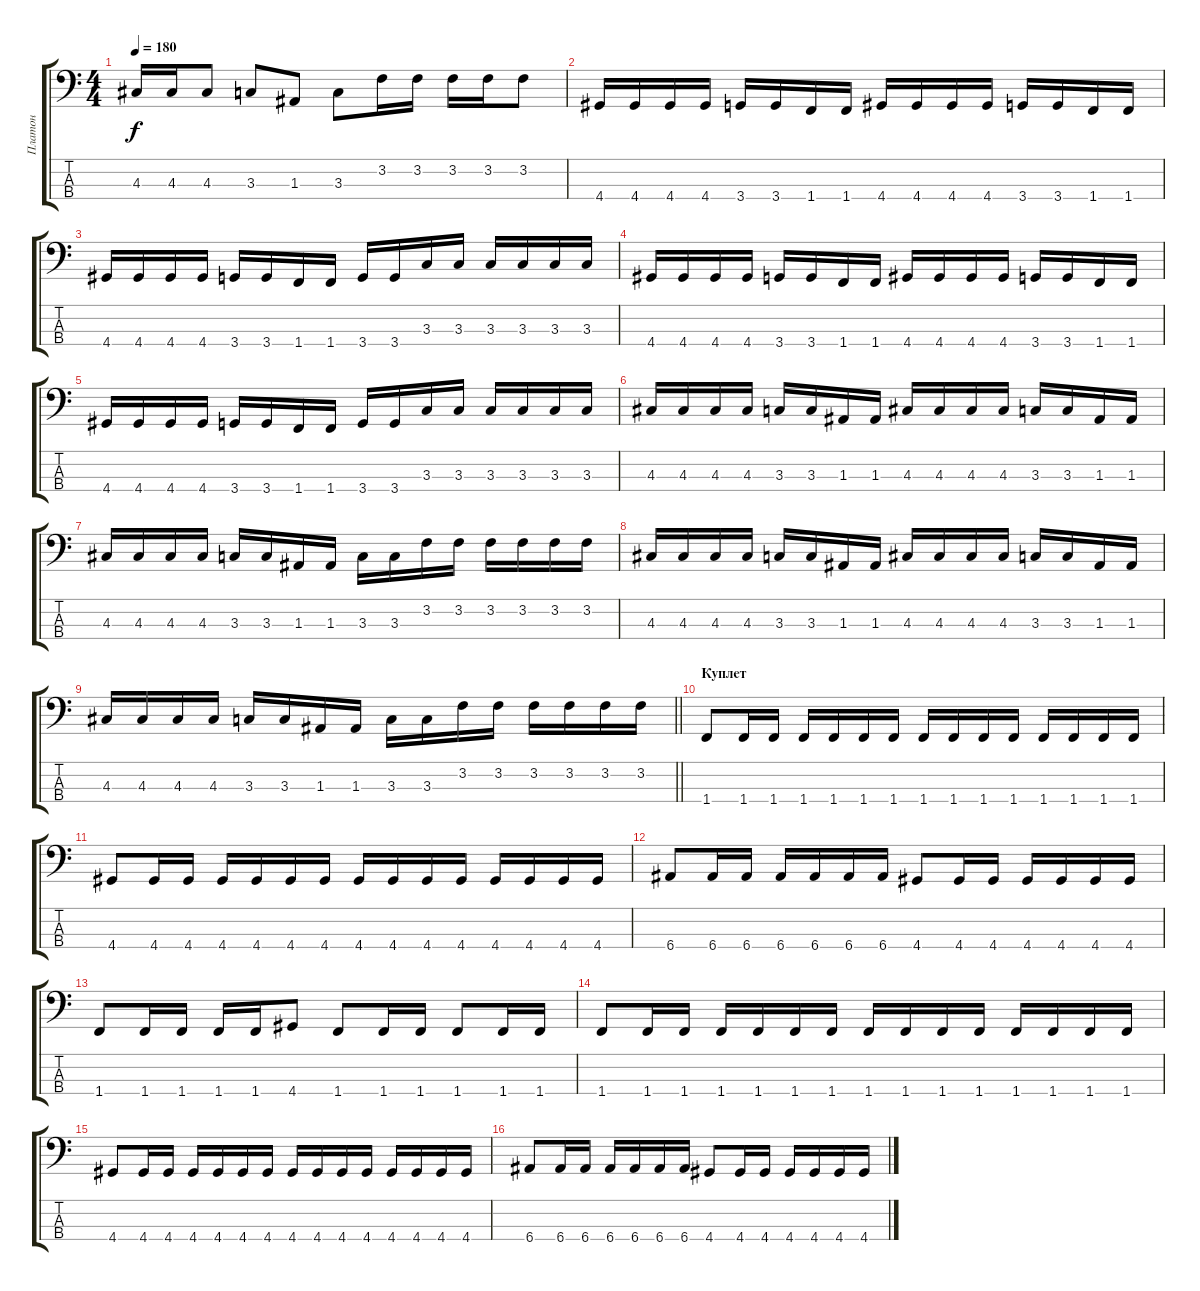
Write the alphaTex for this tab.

\track ("Платон" "Платон") {instrument electricbassfinger}
\staff {score tabs}
\tuning (G2 D2 A1 E1) {hide}
\ts (4 4)
\tempo 180
\clef f4
\ks c
4.3.16{dy f} 4.3.16 4.3.8 3.3.8 1.3.8 3.3.8 3.2.16 3.2.16 3.2.16 3.2.16 3.2.8 |
4.4.16 4.4.16 4.4.16 4.4.16 3.4.16 3.4.16 1.4.16 1.4.16 4.4.16 4.4.16 4.4.16 4.4.16 3.4.16 3.4.16 1.4.16 1.4.16 |
4.4.16 4.4.16 4.4.16 4.4.16 3.4.16 3.4.16 1.4.16 1.4.16 3.4.16 3.4.16 3.3.16 3.3.16 3.3.16 3.3.16 3.3.16 3.3.16 |
4.4.16 4.4.16 4.4.16 4.4.16 3.4.16 3.4.16 1.4.16 1.4.16 4.4.16 4.4.16 4.4.16 4.4.16 3.4.16 3.4.16 1.4.16 1.4.16 |
4.4.16 4.4.16 4.4.16 4.4.16 3.4.16 3.4.16 1.4.16 1.4.16 3.4.16 3.4.16 3.3.16 3.3.16 3.3.16 3.3.16 3.3.16 3.3.16 |
4.3.16 4.3.16 4.3.16 4.3.16 3.3.16 3.3.16 1.3.16 1.3.16 4.3.16 4.3.16 4.3.16 4.3.16 3.3.16 3.3.16 1.3.16 1.3.16 |
4.3.16 4.3.16 4.3.16 4.3.16 3.3.16 3.3.16 1.3.16 1.3.16 3.3.16 3.3.16 3.2.16 3.2.16 3.2.16 3.2.16 3.2.16 3.2.16 |
4.3.16 4.3.16 4.3.16 4.3.16 3.3.16 3.3.16 1.3.16 1.3.16 4.3.16 4.3.16 4.3.16 4.3.16 3.3.16 3.3.16 1.3.16 1.3.16 |
\barLineRight lightlight
4.3.16 4.3.16 4.3.16 4.3.16 3.3.16 3.3.16 1.3.16 1.3.16 3.3.16 3.3.16 3.2.16 3.2.16 3.2.16 3.2.16 3.2.16 3.2.16 |
\section ("" "Куплет")
1.4.8 1.4.16 1.4.16 1.4.16 1.4.16 1.4.16 1.4.16 1.4.16 1.4.16 1.4.16 1.4.16 1.4.16 1.4.16 1.4.16 1.4.16 |
4.4.8 4.4.16 4.4.16 4.4.16 4.4.16 4.4.16 4.4.16 4.4.16 4.4.16 4.4.16 4.4.16 4.4.16 4.4.16 4.4.16 4.4.16 |
6.4.8 6.4.16 6.4.16 6.4.16 6.4.16 6.4.16 6.4.16 4.4.8 4.4.16 4.4.16 4.4.16 4.4.16 4.4.16 4.4.16 |
1.4.8 1.4.16 1.4.16 1.4.16 1.4.16 4.4.8 1.4.8 1.4.16 1.4.16 1.4.8 1.4.16 1.4.16 |
1.4.8 1.4.16 1.4.16 1.4.16 1.4.16 1.4.16 1.4.16 1.4.16 1.4.16 1.4.16 1.4.16 1.4.16 1.4.16 1.4.16 1.4.16 |
4.4.8 4.4.16 4.4.16 4.4.16 4.4.16 4.4.16 4.4.16 4.4.16 4.4.16 4.4.16 4.4.16 4.4.16 4.4.16 4.4.16 4.4.16 |
6.4.8 6.4.16 6.4.16 6.4.16 6.4.16 6.4.16 6.4.16 4.4.8 4.4.16 4.4.16 4.4.16 4.4.16 4.4.16 4.4.16
